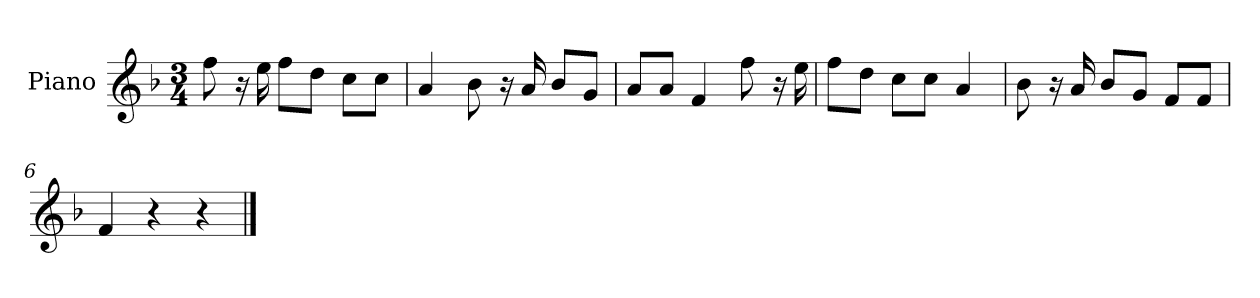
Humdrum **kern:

**kern
*part1
*staff1
*I"Piano
*I'P-no
*clefG2
*k[b-]
*M3/4
*MM93
=1
8ff\
16r
16ee\
8ff\L
8dd\J
8cc\L
8cc\J
=2
4a/
8b-\
16r
16a/
8b-/L
8g/J
=3
8a/L
8a/J
4f/
8ff\
16r
16ee\
=4
8ff\L
8dd\J
8cc\L
8cc\J
4a/
=5
8b-\
16r
16a/
8b-/L
8g/J
8f/L
8f/J
=6
4f/
4r
4r
==
*-
